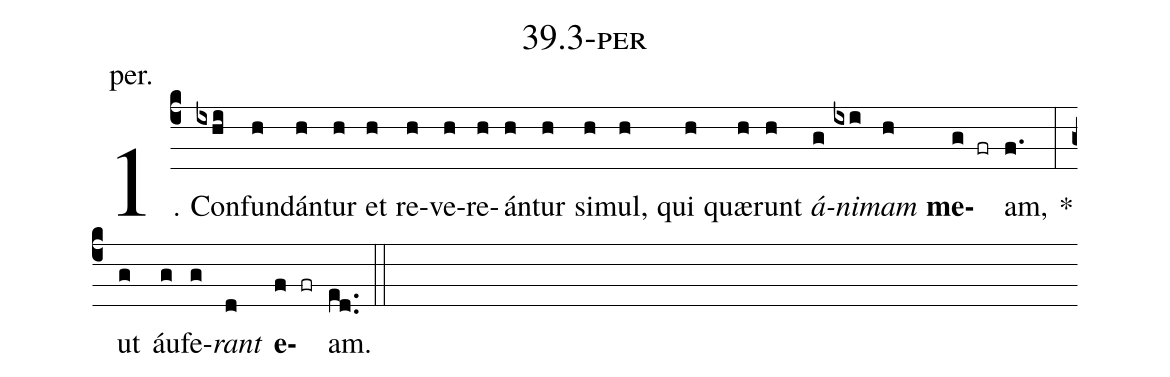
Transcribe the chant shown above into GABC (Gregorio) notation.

name: 39.3-per;
annotation: per.;
%%
(c4)1. Con(ixhi)fun(h)dán(h)tur(h) et(h) re(h)ve(h)re(h)án(h)tur(h) si(h)mul,(h) qui(h) quæ(h)runt(h) <i>á</i>(g)<i>ni</i>(ixi)<i>mam</i>(h) <b>me</b>(g fr)am,(f.) *(:) ut(g) áu(g)fe(g)<i>rant</i>(d) <b>e</b>(f fr)am.(ed..) (::)


%E(g) u(g) o(g) u(d) a(f) e.(ed..) (::)
